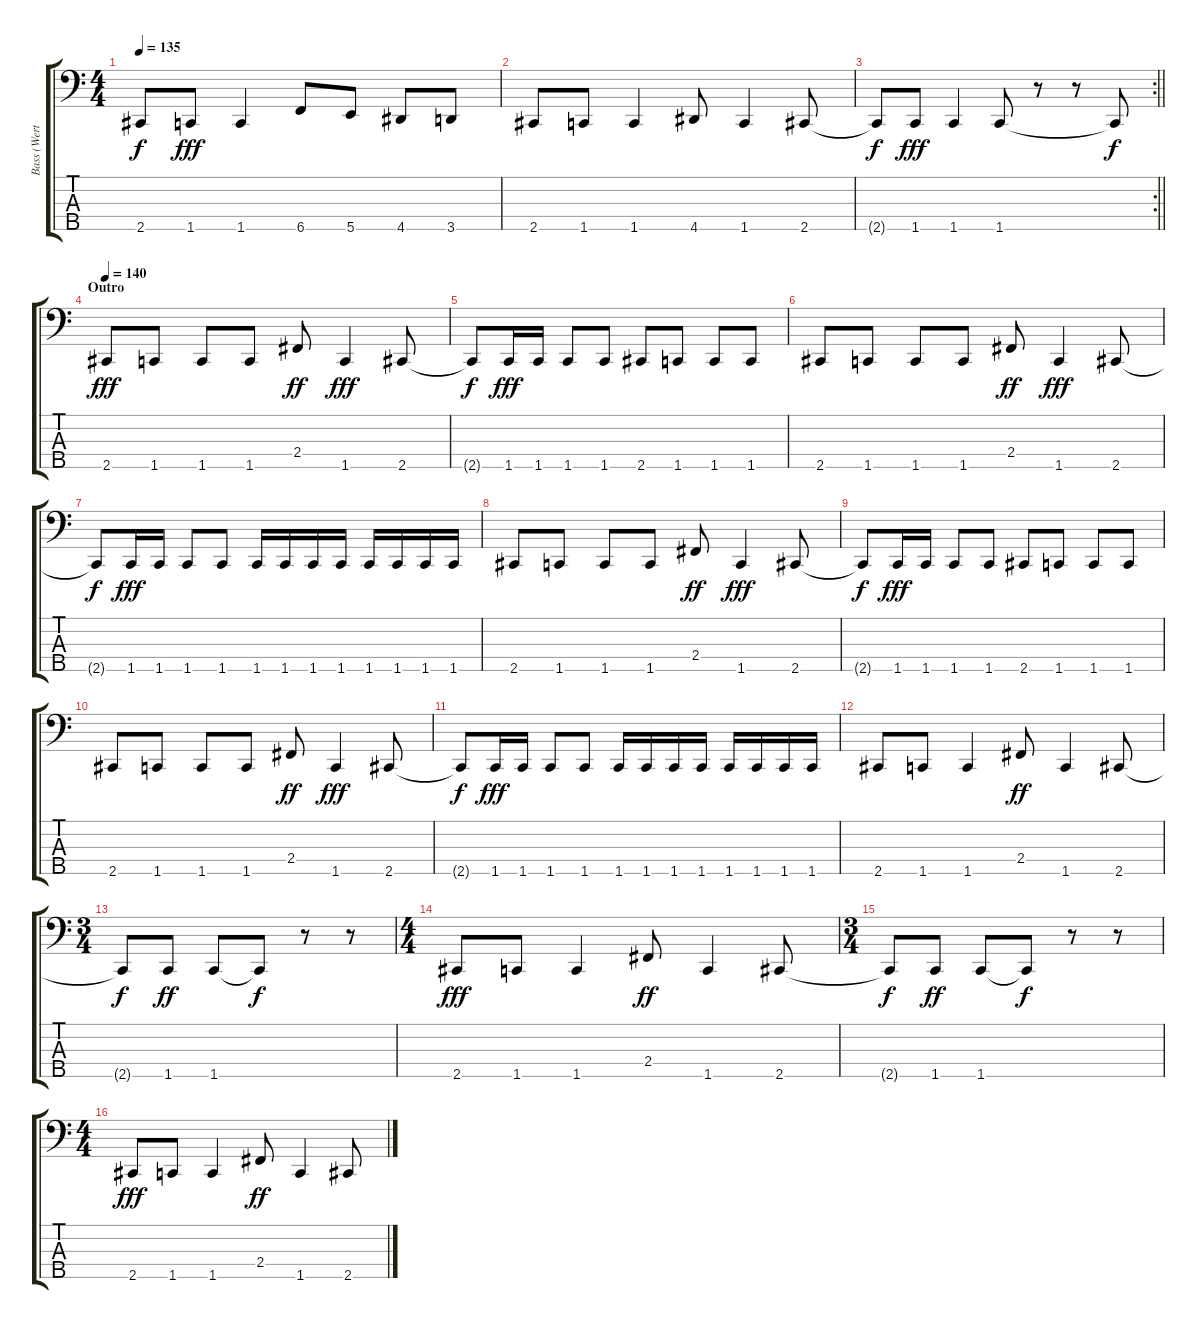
\track ("Bass (Werther)" "Bass (Wert") {instrument electricbasspick}
\staff {score tabs}
\tuning (G2 D2 A1 E1 B0) {hide}
\ts (4 4)
\tempo 135
\clef f4
\ks c
2.5{t}.8{dy f} 1.5.8{dy fff} 1.5.4 6.5.8 5.5.8 4.5.8 3.5.8 |
2.5.8 1.5.8 1.5.4 4.5.8 1.5.4 2.5.8 |
\rc 2
\barLineRight lightlight
2.5{t}.8{dy f} 1.5.8{dy fff} 1.5.4 1.5.8 r.8 r.8 1.5{t}.8{dy f} |
\section ("" "Outro")
\tempo 140
2.5.8{dy fff} 1.5.8 1.5.8 1.5.8 2.4.8{dy ff} 1.5.4{dy fff} 2.5.8 |
2.5{t}.8{dy f} 1.5.16{dy fff} 1.5.16 1.5.8 1.5.8 2.5.8 1.5.8 1.5.8 1.5.8 |
2.5.8 1.5.8 1.5.8 1.5.8 2.4.8{dy ff} 1.5.4{dy fff} 2.5.8 |
2.5{t}.8{dy f} 1.5.16{dy fff} 1.5.16 1.5.8 1.5.8 1.5.16 1.5.16 1.5.16 1.5.16 1.5.16 1.5.16 1.5.16 1.5.16 |
2.5.8 1.5.8 1.5.8 1.5.8 2.4.8{dy ff} 1.5.4{dy fff} 2.5.8 |
2.5{t}.8{dy f} 1.5.16{dy fff} 1.5.16 1.5.8 1.5.8 2.5.8 1.5.8 1.5.8 1.5.8 |
2.5.8 1.5.8 1.5.8 1.5.8 2.4.8{dy ff} 1.5.4{dy fff} 2.5.8 |
2.5{t}.8{dy f} 1.5.16{dy fff} 1.5.16 1.5.8 1.5.8 1.5.16 1.5.16 1.5.16 1.5.16 1.5.16 1.5.16 1.5.16 1.5.16 |
2.5.8 1.5.8 1.5.4 2.4.8{dy ff} 1.5.4 2.5.8 |
\ts (3 4)
2.5{t}.8{dy f} 1.5.8{dy ff} 1.5.8 1.5{t}.8{dy f} r.8 r.8 |
\ts (4 4)
2.5.8{dy fff} 1.5.8 1.5.4 2.4.8{dy ff} 1.5.4 2.5.8 |
\ts (3 4)
2.5{t}.8{dy f} 1.5.8{dy ff} 1.5.8 1.5{t}.8{dy f} r.8 r.8 |
\ts (4 4)
2.5.8{dy fff} 1.5.8 1.5.4 2.4.8{dy ff} 1.5.4 2.5.8
